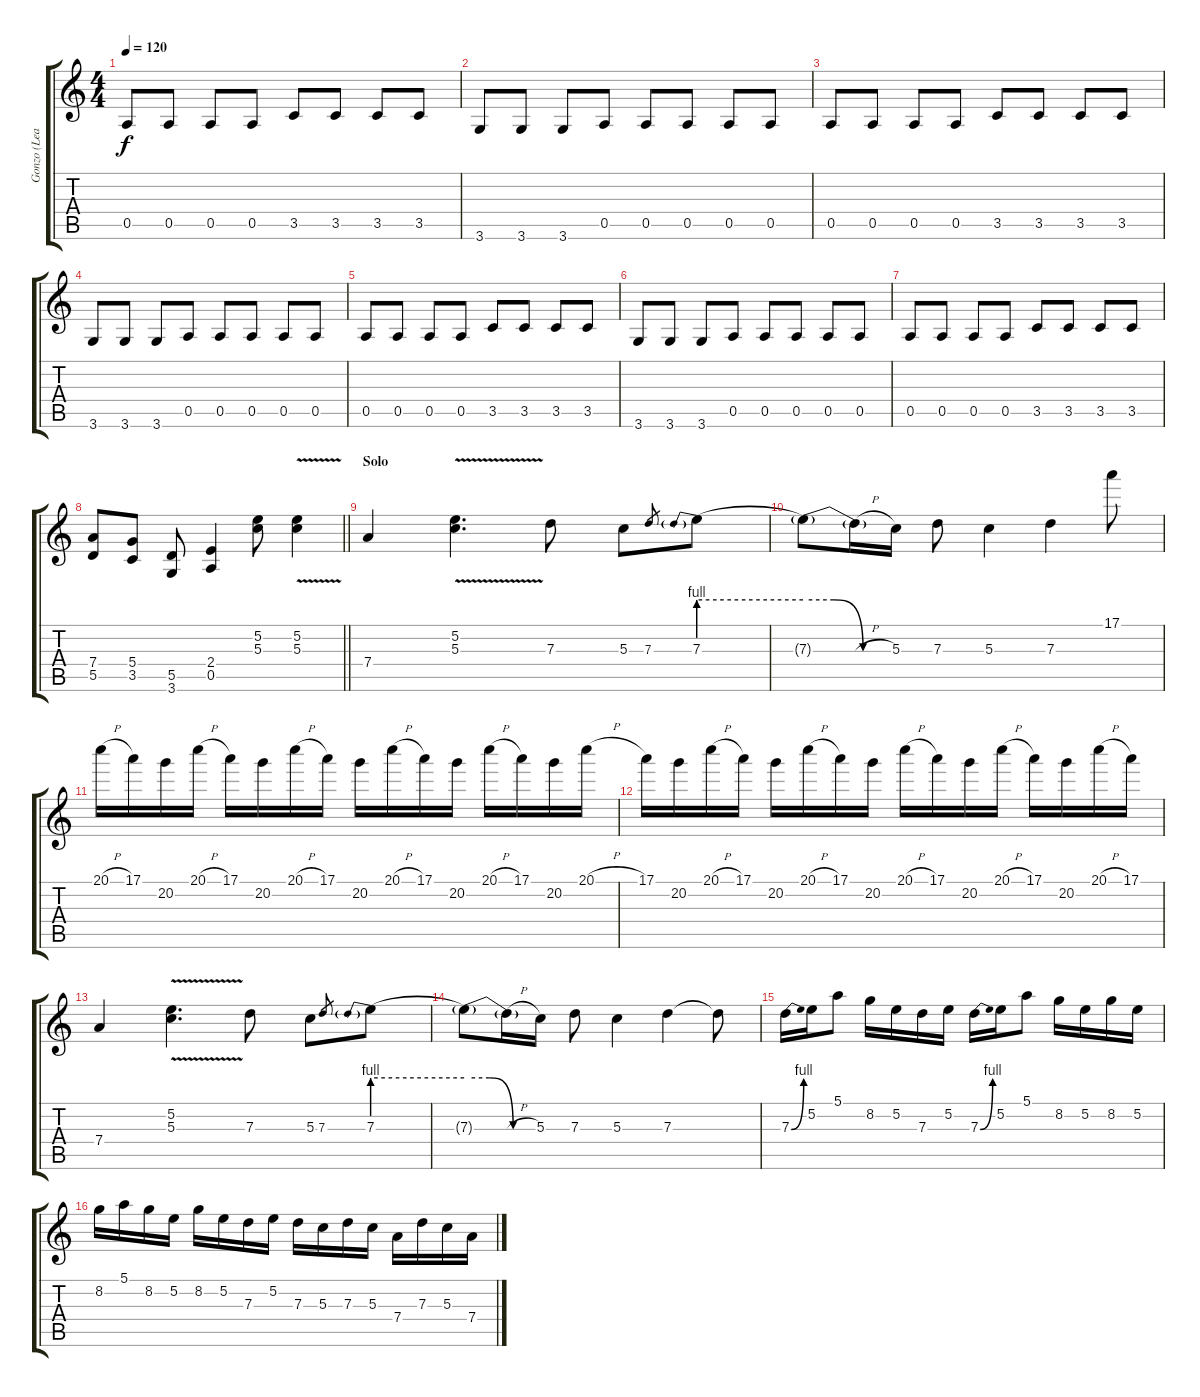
\track ("Gonzo (Lead)" "Gonzo (Lea") {instrument overdrivenguitar}
\staff {score tabs}
\tuning (E4 B3 G3 D3 A2 E2) {hide}
\ts (4 4)
\tempo 120
\clef g2
\ks c
0.5.8{dy f} 0.5.8 0.5.8 0.5.8 3.5.8 3.5.8 3.5.8 3.5.8 |
3.6.8 3.6.8 3.6.8 0.5.8 0.5.8 0.5.8 0.5.8 0.5.8 |
0.5.8 0.5.8 0.5.8 0.5.8 3.5.8 3.5.8 3.5.8 3.5.8 |
3.6.8 3.6.8 3.6.8 0.5.8 0.5.8 0.5.8 0.5.8 0.5.8 |
0.5.8 0.5.8 0.5.8 0.5.8 3.5.8 3.5.8 3.5.8 3.5.8 |
3.6.8 3.6.8 3.6.8 0.5.8 0.5.8 0.5.8 0.5.8 0.5.8 |
0.5.8 0.5.8 0.5.8 0.5.8 3.5.8 3.5.8 3.5.8 3.5.8 |
\barLineRight lightlight
(7.4 5.5).8 (5.4 3.5).8 (5.5 3.6).8 (2.4 0.5).4 (5.2 5.3).8 (5.2{v} 5.3{v}).4 |
\section ("" "Solo")
7.4.4 (5.2{v} 5.3{v}).4{d} 7.3.8 5.3.8 7.3.8{gr} 7.3{be (prebend 0 4 60 4)}.8 |
7.3{be (custom 0 4 20 4 40 0 60 0) t}.8 7.3{h t}.16 5.3.16 7.3.8 5.3.4 7.3.4 17.1.8 |
20.1{h}.16 17.1.16 20.2.16 20.1{h}.16 17.1.16 20.2.16 20.1{h}.16 17.1.16 20.2.16 20.1{h}.16 17.1.16 20.2.16 20.1{h}.16 17.1.16 20.2.16 20.1{h}.16 |
17.1.16 20.2.16 20.1{h}.16 17.1.16 20.2.16 20.1{h}.16 17.1.16 20.2.16 20.1{h}.16 17.1.16 20.2.16 20.1{h}.16 17.1.16 20.2.16 20.1{h}.16 17.1.16 |
7.4.4 (5.2{v} 5.3{v}).4{d} 7.3.8 5.3.8 7.3.8{gr} 7.3{be (prebend 0 4 60 4)}.8 |
7.3{be (custom 0 4 20 4 40 0 60 0) t}.8 7.3{h t}.16 5.3.16 7.3.8 5.3.4 7.3.4 7.3{t}.8 |
7.3{be (bend 0 0 60 4)}.16 5.2.16 5.1.8 8.2.16 5.2.16 7.3.16 5.2.16 7.3{be (bend 0 0 60 4)}.16 5.2.16 5.1.8 8.2.16 5.2.16 8.2.16 5.2.16 |
8.2.16 5.1.16 8.2.16 5.2.16 8.2.16 5.2.16 7.3.16 5.2.16 7.3.16 5.3.16 7.3.16 5.3.16 7.4.16 7.3.16 5.3.16 7.4.16
